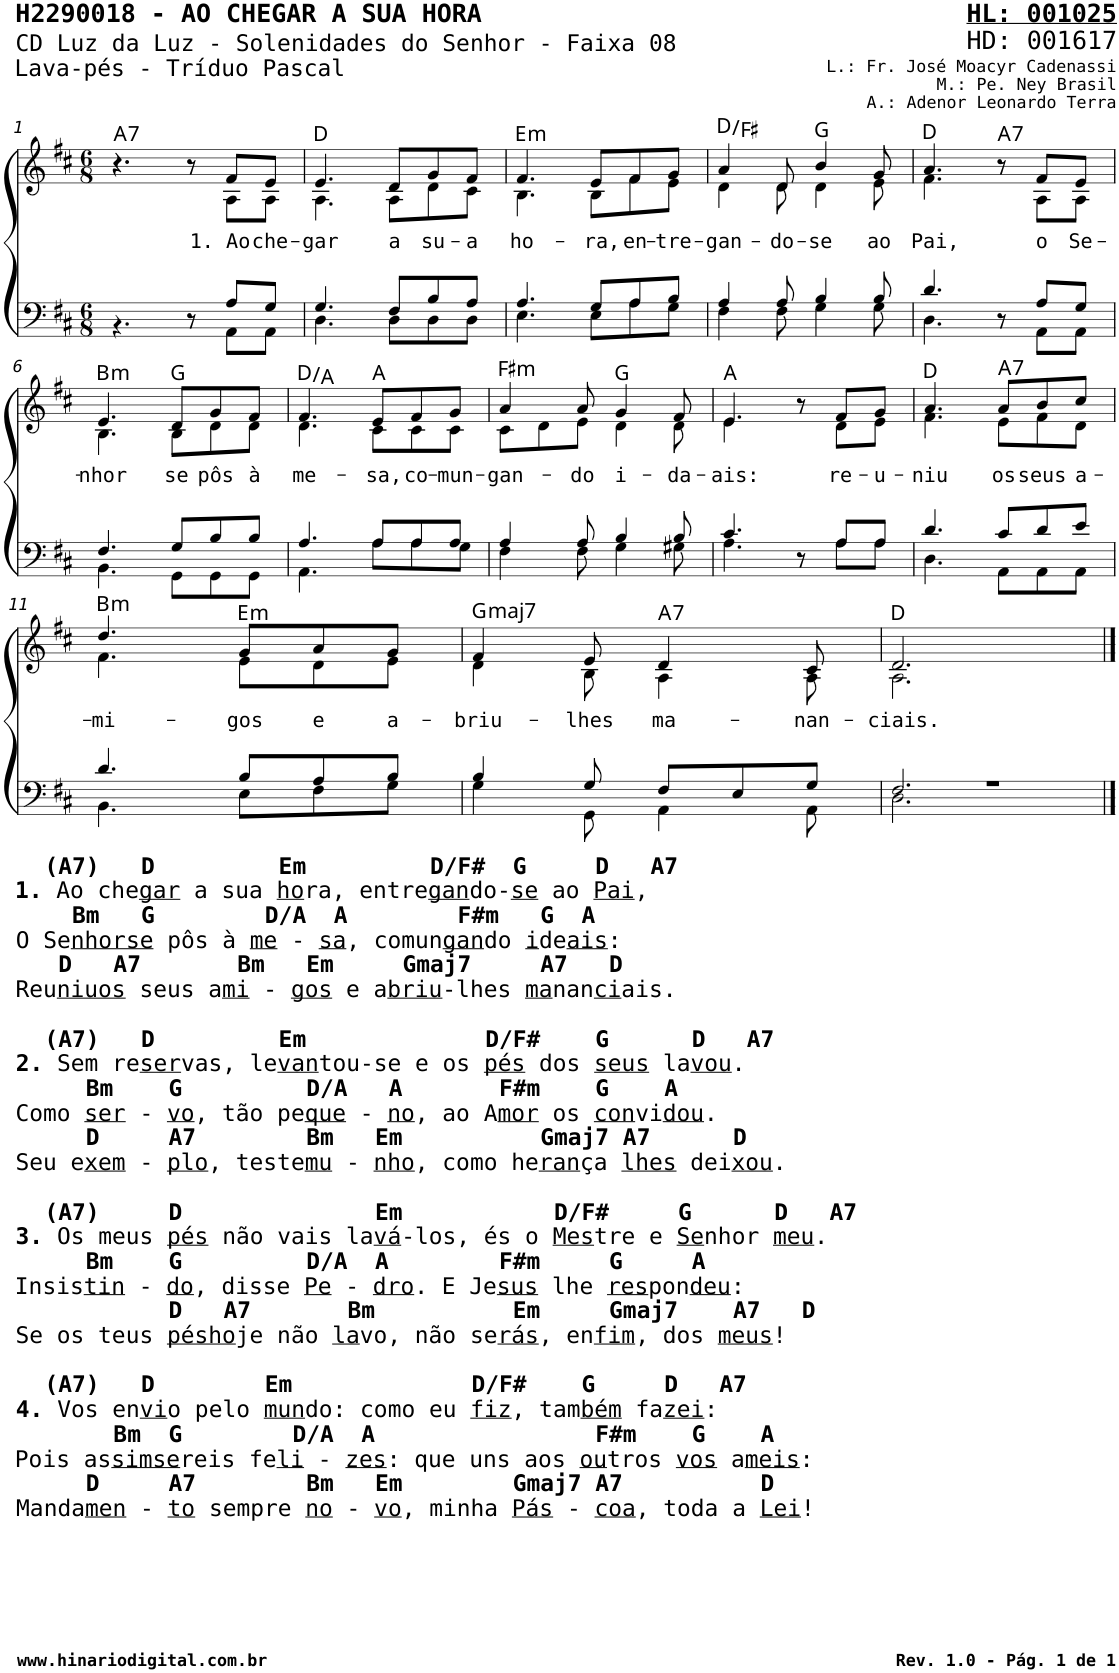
**kern	**kern	**text	**harte
*part2	*part1	*part1	*part1
*staff2	*staff1	*staff1	*
*I"Homens	*I"Mulheres	*	*
*stria5	*stria5	*	*
*clefF4	*clefG2	*	*
*k[f#c#]	*k[f#c#]	*	*
*M6/8	*M6/8	*	*
=1	=1	=1	=1
*^	*^	*	*
*	*^	*	*	*	*
!	!	!	!	!	!	!LO:H:kt=7
2.ryy	4.ryy	4.r	4.r	4.r	.	A:7
.	8r	8r	8r	8r	.	.
!	!	!	!	!	!LO:LY:b	!
.	8A/L	8AA\L	8f#/L	8A\L	1. Ao	.
!	!	!	!	!	!LO:LY:b	!
.	8G/J	8AA\J	8e/J	8A\J	che-	.
=2	=2	=2	=2	=2	=2	=2
!	!	!	!	!	!LO:LY:b	!
2.ryy	4.G/	4.D\	4.e/	4.A\	-gar	D:maj
!	!	!	!	!	!LO:LY:b	!
.	8F#/L	8D\L	8d/L	8A\L	a	.
!	!	!	!	!	!LO:LY:b	!
.	8B/	8D\	8g/	8d\	su-	.
!	!	!	!	!	!LO:LY:b	!
.	8A/J	8D\J	8f#/J	8c#\J	-a	.
=3	=3	=3	=3	=3	=3	=3
!	!	!	!	!	!LO:LY:b	!LO:H:kt=m
2.ryy	4.A/	4.E\	4.f#/	4.B\	ho-	E:min
!	!	!	!	!	!LO:LY:b	!
.	8G/L	8E\L	8e/L	8B\L	-ra,	.
!	!	!	!	!	!LO:LY:b	!
.	8A/	8A\	8f#/	8f#\	en-	.
!	!	!	!	!	!LO:LY:b	!
.	8B/J	8G\J	8g/J	8e\J	-tre-	.
=4	=4	=4	=4	=4	=4	=4
!	!	!	!	!	!LO:LY:b	!
2.ryy	4A/	4F#\	4a/	4d\	-gan-	D:maj/3
!	!	!	!	!	!LO:LY:b	!
.	8A/	8F#\	8d/	8d\	-do-	.
!	!	!	!	!	!LO:LY:b	!
.	4B/	4G\	4b/	4d\	-se	G:maj
!	!	!	!	!	!LO:LY:b	!
.	8B/	8G\	8g/	8e\	ao	.
=5	=5	=5	=5	=5	=5	=5
!	!	!	!	!	!LO:LY:b	!
2.ryy	4.d/	4.D\	4.a/	4.f#\	Pai,	D:maj
!	!	!	!	!	!	!LO:H:kt=7
.	8r	8r	8r	8r	.	A:7
!	!	!	!	!	!LO:LY:b	!
.	8A/L	8AA\L	8f#/L	8A\L	o	.
!	!	!	!	!	!LO:LY:b	!
.	8G/J	8AA\J	8e/J	8A\J	Se-	.
!!LO:LB:g=z	!!
=6	=6	=6	=6	=6	=6	=6
!	!	!	!	!	!LO:LY:b	!LO:H:kt=m
2.ryy	4.F#/	4.BB\	4.e/	4.B\	-nhor	B:min
!	!	!	!	!	!LO:LY:b	!
.	8G/L	8GG\L	8d/L	8B\L	se	G:maj
!	!	!	!	!	!LO:LY:b	!
.	8B/	8GG\	8g/	8d\	pôs	.
!	!	!	!	!	!LO:LY:b	!
.	8B/J	8GG\J	8f#/J	8d\J	à	.
=7	=7	=7	=7	=7	=7	=7
!	!	!	!	!	!LO:LY:b	!
2.ryy	4.A/	4.AA\	4.f#/	4.d\	me-	D:maj/5
!	!	!	!	!	!LO:LY:b	!
.	8A/L	8A\L	8e/L	8c#\L	-sa,	A:maj
!	!	!	!	!	!LO:LY:b	!
.	8A/	8A\	8f#/	8c#\	co-	.
!	!	!	!	!	!LO:LY:b	!
.	8A/J	8G\J	8g/J	8c#\J	-mun-	.
=8	=8	=8	=8	=8	=8	=8
!	!	!	!	!	!LO:LY:b	!LO:H:kt=m
2.ryy	4A/	4F#\	4a/	8c#\L	-gan-	F#:min
.	.	.	.	8d\	.	.
!	!	!	!	!	!LO:LY:b	!
.	8A/	8F#\	8a/	8e\J	-do	.
!	!	!	!	!	!LO:LY:b	!
.	4B/	4G\	4g/	4d\	i-	G:maj
!	!	!	!	!	!LO:LY:b	!
.	8B/	8G#X\	8f#/	8d\	-da-	.
=9	=9	=9	=9	=9	=9	=9
!	!	!	!	!	!LO:LY:b	!
2.ryy	4.c#/	4.A\	4.e/	4.e\	-ais:	A:maj
.	8r	8r	8r	8r	.	.
!	!	!	!	!	!LO:LY:b	!
.	8A/L	8A\L	8f#/L	8d\L	re-	.
!	!	!	!	!	!LO:LY:b	!
.	8A/J	8A\J	8g/J	8e\J	-u-	.
=10	=10	=10	=10	=10	=10	=10
!	!	!	!	!	!LO:LY:b	!
2.ryy	4.d/	4.D\	4.a/	4.f#\	-niu	D:maj
!	!	!	!	!	!LO:LY:b	!LO:H:kt=7
.	8c#/L	8AA\L	8a/L	8e\L	os	A:7
!	!	!	!	!	!LO:LY:b	!
.	8d/	8AA\	8b/	8f#\	seus	.
!	!	!	!	!	!LO:LY:b	!
.	8e/J	8AA\J	8cc#/J	8d\J	a-	.
!!LO:LB:g=z	!!
=11	=11	=11	=11	=11	=11	=11
!LO:TX:b:B:t=(A7)   D         Em         D/F#  G     D   A7	!	!	!	!	!	!
!LO:TX:b:t=1.	!	!	!	!	!	!
!LO:TX:b:t=Ao che	!	!	!	!	!	!
!LO:TX:b:t=gar	!	!	!	!	!	!
!LO:TX:b:t=a sua	!	!	!	!	!	!
!LO:TX:b:t=ho	!	!	!	!	!	!
!LO:TX:b:t=ra, entre	!	!	!	!	!	!
!LO:TX:b:t=gan	!	!	!	!	!	!
!LO:TX:b:t=do-	!	!	!	!	!	!
!LO:TX:b:t=se	!	!	!	!	!	!
!LO:TX:b:t=ao	!	!	!	!	!	!
!LO:TX:b:t=Pai	!	!	!	!	!	!
!LO:TX:b:t=,	!	!	!	!	!	!
!LO:TX:b:B:t=Bm   G        D/A  A        F#m   G  A	!	!	!	!	!	!
!LO:TX:b:t=O Se	!	!	!	!	!	!
!LO:TX:b:t=nhorse	!	!	!	!	!	!
!LO:TX:b:t=pôs à	!	!	!	!	!	!
!LO:TX:b:t=me	!	!	!	!	!	!
!LO:TX:b:t=-	!	!	!	!	!	!
!LO:TX:b:t=sa	!	!	!	!	!	!
!LO:TX:b:t=, comun	!	!	!	!	!	!
!LO:TX:b:t=gan	!	!	!	!	!	!
!LO:TX:b:t=do	!	!	!	!	!	!
!LO:TX:b:t=i	!	!	!	!	!	!
!LO:TX:b:t=de	!	!	!	!	!	!
!LO:TX:b:t=ais	!	!	!	!	!	!
!LO:TX:b:t=&colon;	!	!	!	!	!	!
!LO:TX:b:B:t=D   A7       Bm   Em     Gmaj7     A7   D	!	!	!	!	!	!
!LO:TX:b:t=Reu	!	!	!	!	!	!
!LO:TX:b:t=niuos	!	!	!	!	!	!
!LO:TX:b:t=seus a	!	!	!	!	!	!
!LO:TX:b:t=mi	!	!	!	!	!	!
!LO:TX:b:t=-	!	!	!	!	!	!
!LO:TX:b:t=gos	!	!	!	!	!	!
!LO:TX:b:t=e a	!	!	!	!	!	!
!LO:TX:b:t=briu	!	!	!	!	!	!
!LO:TX:b:t=-lhes	!	!	!	!	!	!
!LO:TX:b:t=ma	!	!	!	!	!	!
!LO:TX:b:t=nan	!	!	!	!	!	!
!LO:TX:b:t=ci	!	!	!	!	!	!
!LO:TX:b:t=ais.	!	!	!	!	!	!
!LO:TX:b:B:t=(A7)   D         Em             D/F#    G      D   A7	!	!	!	!	!	!
!LO:TX:b:t=2.	!	!	!	!	!	!
!LO:TX:b:t=Sem re	!	!	!	!	!	!
!LO:TX:b:t=ser	!	!	!	!	!	!
!LO:TX:b:t=vas, le	!	!	!	!	!	!
!LO:TX:b:t=van	!	!	!	!	!	!
!LO:TX:b:t=tou-se e os	!	!	!	!	!	!
!LO:TX:b:t=pés	!	!	!	!	!	!
!LO:TX:b:t=dos	!	!	!	!	!	!
!LO:TX:b:t=seus	!	!	!	!	!	!
!LO:TX:b:t=la	!	!	!	!	!	!
!LO:TX:b:t=vou	!	!	!	!	!	!
!LO:TX:b:t=.	!	!	!	!	!	!
!LO:TX:b:B:t=Bm    G         D/A   A       F#m    G    A	!	!	!	!	!	!
!LO:TX:b:t=Como	!	!	!	!	!	!
!LO:TX:b:t=ser	!	!	!	!	!	!
!LO:TX:b:t=-	!	!	!	!	!	!
!LO:TX:b:t=vo	!	!	!	!	!	!
!LO:TX:b:t=, tão pe	!	!	!	!	!	!
!LO:TX:b:t=que	!	!	!	!	!	!
!LO:TX:b:t=-	!	!	!	!	!	!
!LO:TX:b:t=no	!	!	!	!	!	!
!LO:TX:b:t=, ao A	!	!	!	!	!	!
!LO:TX:b:t=mor	!	!	!	!	!	!
!LO:TX:b:t=os	!	!	!	!	!	!
!LO:TX:b:t=con	!	!	!	!	!	!
!LO:TX:b:t=vi	!	!	!	!	!	!
!LO:TX:b:t=dou	!	!	!	!	!	!
!LO:TX:b:t=.	!	!	!	!	!	!
!LO:TX:b:B:t=D     A7        Bm   Em          Gmaj7 A7      D	!	!	!	!	!	!
!LO:TX:b:t=Seu e	!	!	!	!	!	!
!LO:TX:b:t=xem	!	!	!	!	!	!
!LO:TX:b:t=-	!	!	!	!	!	!
!LO:TX:b:t=plo	!	!	!	!	!	!
!LO:TX:b:t=, teste	!	!	!	!	!	!
!LO:TX:b:t=mu	!	!	!	!	!	!
!LO:TX:b:t=-	!	!	!	!	!	!
!LO:TX:b:t=nho	!	!	!	!	!	!
!LO:TX:b:t=, como he	!	!	!	!	!	!
!LO:TX:b:t=ran	!	!	!	!	!	!
!LO:TX:b:t=ça	!	!	!	!	!	!
!LO:TX:b:t=lhes	!	!	!	!	!	!
!LO:TX:b:t=dei	!	!	!	!	!	!
!LO:TX:b:t=xou	!	!	!	!	!	!
!LO:TX:b:t=.	!	!	!	!	!	!
!LO:TX:b:B:t=(A7)     D              Em           D/F#     G      D   A7	!	!	!	!	!	!
!LO:TX:b:t=3.	!	!	!	!	!	!
!LO:TX:b:t=Os meus	!	!	!	!	!	!
!LO:TX:b:t=pés	!	!	!	!	!	!
!LO:TX:b:t=não vais la	!	!	!	!	!	!
!LO:TX:b:t=vá	!	!	!	!	!	!
!LO:TX:b:t=-los, és o	!	!	!	!	!	!
!LO:TX:b:t=Mes	!	!	!	!	!	!
!LO:TX:b:t=tre e	!	!	!	!	!	!
!LO:TX:b:t=Se	!	!	!	!	!	!
!LO:TX:b:t=nhor	!	!	!	!	!	!
!LO:TX:b:t=meu	!	!	!	!	!	!
!LO:TX:b:t=.	!	!	!	!	!	!
!LO:TX:b:B:t=Bm    G         D/A  A        F#m     G     A	!	!	!	!	!	!
!LO:TX:b:t=Insis	!	!	!	!	!	!
!LO:TX:b:t=tin	!	!	!	!	!	!
!LO:TX:b:t=-	!	!	!	!	!	!
!LO:TX:b:t=do	!	!	!	!	!	!
!LO:TX:b:t=, disse	!	!	!	!	!	!
!LO:TX:b:t=Pe	!	!	!	!	!	!
!LO:TX:b:t=-	!	!	!	!	!	!
!LO:TX:b:t=dro	!	!	!	!	!	!
!LO:TX:b:t=. E Je	!	!	!	!	!	!
!LO:TX:b:t=sus	!	!	!	!	!	!
!LO:TX:b:t=lhe	!	!	!	!	!	!
!LO:TX:b:t=res	!	!	!	!	!	!
!LO:TX:b:t=pon	!	!	!	!	!	!
!LO:TX:b:t=deu	!	!	!	!	!	!
!LO:TX:b:t=&colon;	!	!	!	!	!	!
!LO:TX:b:B:t=D   A7       Bm          Em     Gmaj7    A7   D	!	!	!	!	!	!
!LO:TX:b:t=Se os teus	!	!	!	!	!	!
!LO:TX:b:t=pésho	!	!	!	!	!	!
!LO:TX:b:t=je não	!	!	!	!	!	!
!LO:TX:b:t=la	!	!	!	!	!	!
!LO:TX:b:t=vo, não se	!	!	!	!	!	!
!LO:TX:b:t=rás	!	!	!	!	!	!
!LO:TX:b:t=, en	!	!	!	!	!	!
!LO:TX:b:t=fim	!	!	!	!	!	!
!LO:TX:b:t=, dos	!	!	!	!	!	!
!LO:TX:b:t=meus	!	!	!	!	!	!
!LO:TX:b:t=!	!	!	!	!	!	!
!LO:TX:b:B:t=(A7)   D        Em             D/F#    G     D   A7	!	!	!	!	!	!
!LO:TX:b:t=4.	!	!	!	!	!	!
!LO:TX:b:t=Vos en	!	!	!	!	!	!
!LO:TX:b:t=vi	!	!	!	!	!	!
!LO:TX:b:t=o pelo	!	!	!	!	!	!
!LO:TX:b:t=mun	!	!	!	!	!	!
!LO:TX:b:t=do&colon; como eu	!	!	!	!	!	!
!LO:TX:b:t=fiz	!	!	!	!	!	!
!LO:TX:b:t=, tam	!	!	!	!	!	!
!LO:TX:b:t=bém	!	!	!	!	!	!
!LO:TX:b:t=fa	!	!	!	!	!	!
!LO:TX:b:t=zei	!	!	!	!	!	!
!LO:TX:b:t=&colon;	!	!	!	!	!	!
!LO:TX:b:B:t=Bm  G        D/A  A                F#m    G    A	!	!	!	!	!	!
!LO:TX:b:t=Pois as	!	!	!	!	!	!
!LO:TX:b:t=simse	!	!	!	!	!	!
!LO:TX:b:t=reis fe	!	!	!	!	!	!
!LO:TX:b:t=li	!	!	!	!	!	!
!LO:TX:b:t=-	!	!	!	!	!	!
!LO:TX:b:t=zes	!	!	!	!	!	!
!LO:TX:b:t=&colon; que uns aos	!	!	!	!	!	!
!LO:TX:b:t=ou	!	!	!	!	!	!
!LO:TX:b:t=tros	!	!	!	!	!	!
!LO:TX:b:t=vos	!	!	!	!	!	!
!LO:TX:b:t=a	!	!	!	!	!	!
!LO:TX:b:t=meis	!	!	!	!	!	!
!LO:TX:b:t=&colon;	!	!	!	!	!	!
!LO:TX:b:B:t=D     A7        Bm   Em        Gmaj7 A7          D	!	!	!	!	!	!
!LO:TX:b:t=Manda	!	!	!	!	!	!
!LO:TX:b:t=men	!	!	!	!	!	!
!LO:TX:b:t=-	!	!	!	!	!	!
!LO:TX:b:t=to	!	!	!	!	!	!
!LO:TX:b:t=sempre	!	!	!	!	!	!
!LO:TX:b:t=no	!	!	!	!	!	!
!LO:TX:b:t=-	!	!	!	!	!	!
!LO:TX:b:t=vo	!	!	!	!	!	!
!LO:TX:b:t=, minha	!	!	!	!	!	!
!LO:TX:b:t=Pás	!	!	!	!	!	!
!LO:TX:b:t=-	!	!	!	!	!	!
!LO:TX:b:t=coa	!	!	!	!	!	!
!LO:TX:b:t=, toda a	!	!	!	!	!	!
!LO:TX:b:t=Lei	!	!	!	!	!	!
!LO:TX:b:t=!	!	!	!	!	!	!
!	!	!	!	!	!LO:LY:b	!LO:H:kt=m
2.ryy	4.d/	4.BB\	4.dd/	4.f#\	-mi-	B:min
!	!	!	!	!	!LO:LY:b	!LO:H:kt=m
.	8B/L	8E\L	8g/L	8e\L	-gos	E:min
!	!	!	!	!	!LO:LY:b	!
.	8A/	8F#\	8a/	8d\	e	.
!	!	!	!	!	!LO:LY:b	!
.	8B/J	8G\J	8g/J	8e\J	a-	.
=12	=12	=12	=12	=12	=12	=12
!	!	!	!	!	!LO:LY:b	!LO:H:kt=maj7
2.ryy	4B/	4G\	4f#/	4d\	-briu-	G:maj7
!	!	!	!	!	!LO:LY:b	!
.	8G/	8GG\	8e/	8B\	-lhes	.
!	!	!	!	!	!LO:LY:b	!LO:H:kt=7
.	8F#/L	4AA\	4d/	4A\	ma-	A:7
.	8E/	.	.	.	.	.
!	!	!	!	!	!LO:LY:b	!
.	8G/J	8AA\	8c#/	8A\	-nan-	.
=13	=13	=13	=13	=13	=13	=13
!	!	!	!	!	!LO:LY:b	!
2.r	2.F#/	2.D\	2.d/	2.A\	-ciais.	D:maj
*v	*v	*v	*	*	*	*
*	*v	*v	*	*
==	==	==	==
*-	*-	*-	*-
